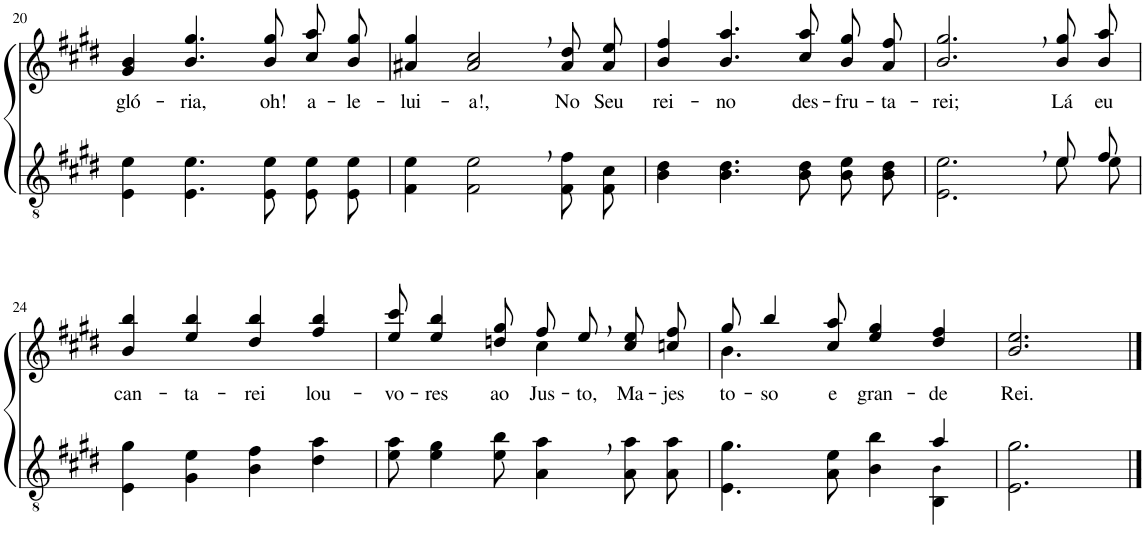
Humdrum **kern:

**kern	**kern	**text
*part2	*part1	*part1
*staff2	*staff1	*staff1
*I"Parte III e IV	*I"Parte I e II	*
!!LO:PB:g=z
*clefGv2	*clefG2	*
*Trd5c9	*Trd5c9	*
*k[f#c#g#d#]	*k[f#c#g#d#]	*
*M4/4	*M4/4	*
=20	=20	=20
!	!	!LO:LY:b
4E\ 4e\	4g#/ 4b/	gló-
!	!	!LO:LY:b
4.E\ 4.e\	4.b/ 4.gg#/	-ria,
!	!	!LO:LY:b
8E\ 8e\	8b/ 8gg#/	oh!
!	!	!LO:LY:b
8E/ 8e/L	8cc#\ 8aa\L	a-
!	!	!LO:LY:b
8E/ 8e/J	8b\ 8gg#\J	-le-
=21	=21	=21
!	!	!LO:LY:b
4F#\ 4e\	4a#X/ 4gg#/	-lui-
!	!	!LO:LY:b
2F#\, 2e\,	2a#/, 2cc#/,	-a!,
!	!	!LO:LY:b
8F#/ 8f#/L	8a#\ 8dd#\L	No
!	!	!LO:LY:b
8F#/ 8c#/J	8a#\ 8ee\J	Seu
=22	=22	=22
!	!	!LO:LY:b
4B\ 4d#\	4b/ 4ff#/	rei-
!	!	!LO:LY:b
4.B\ 4.d#\	4.b/ 4.aa/	-no
!	!	!LO:LY:b
8B\ 8d#\	8cc#/ 8aa/	des-
!	!	!LO:LY:b
8B\ 8e\L	8b\ 8gg#\L	-fru-
!	!	!LO:LY:b
8B\ 8d#\J	8a\ 8ff#\J	-ta-
=23	=23	=23
*^	*	*
!	!	!	!LO:LY:b
2.ryy	2.E\ 2.e\	2.b/, 2.gg#/,	-rei;
!	!	!	!LO:LY:b
8e/L	8e\L	8b\ 8gg#\L	Lá
!	!	!	!LO:LY:b
8f#/J	8e\J	8b\ 8aa\J	eu
!!LO:LB:g=z
=24	=24	=24	=24
!	!	!	!LO:LY:b
*v	*v	*	*
4E\ 4g#\	4b/ 4bb/	can-
!	!	!LO:LY:b
4G#\ 4e\	4ee/ 4bb/	-ta-
!	!	!LO:LY:b
4B\ 4f#\	4dd#/ 4bb/	-rei
!	!	!LO:LY:b
4d#\ 4a\	4ff#/ 4bb/	lou-
=25	=25	=25
!	!	!LO:LY:b
*	*^	*
8e\ 8a\	8ee/ 8ccc#/	2ryy	-vo-
!	!	!	!LO:LY:b
4e\ 4g#\	4ee/ 4bb/	.	-res
!	!	!	!LO:LY:b
8e\ 8b\	8ddn/ 8gg#/	.	ao
!	!	!	!LO:LY:b
4A\, 4a\,	8ff#/L	4cc#\	Jus-
!	!	!	!LO:LY:b
.	8ee,/J	.	-to,
!	!	!	!LO:LY:b
8A\ 8a\L	8cc#\ 8ee\L	4ryy	Ma-
!	!	!	!LO:LY:b
8A\ 8a\J	8ccn\ 8ff#\J	.	-jes-
=26	=26	=26	=26
*^	*	*	*
!	!	!	!	!LO:LY:b
2.ryy	4.E\ 4.g#\	8gg#/	4.b\	-to-
!	!	!	!	!LO:LY:b
.	.	4bb/	.	-so
!	!	!	!	!LO:LY:b
.	8A\ 8e\	8cc#/ 8aa/	2ryy	e
!	!	!	!	!LO:LY:b
.	4B\ 4b\	4ee/ 4gg#/	.	gran-
!	!	!	!	!LO:LY:b
4a/	4BB\ 4B!\	4dd#/ 4ff#/	.	-de
.	.	.	8ryy	.
*v	*v	*	*	*
=27	=27	=27	=27
!	!	!	!LO:LY:b
*	*v	*v	*
2.E\ 2.g#\	2.b/ 2.ee/	Rei.
==	==	==
*-	*-	*-
